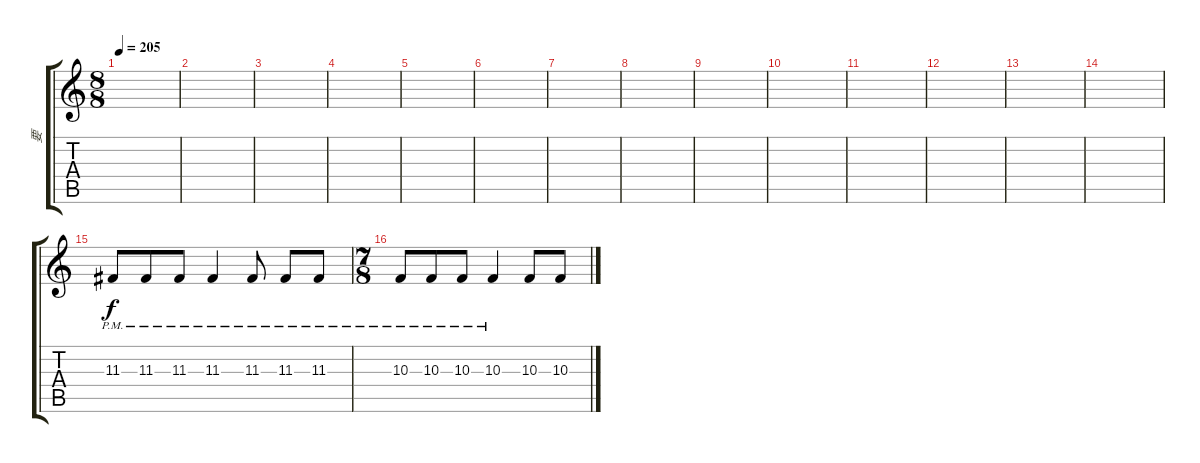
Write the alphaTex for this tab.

\track ("要" "要") {instrument trumpet}
\staff {score tabs}
\tuning (E4 B3 G3 D3 A2 E2) {hide}
\ts (8 8)
\tempo 205
\clef g2
\ks c
|
|
|
|
|
|
|
|
|
|
|
|
|
|
11.3{pm}.8 11.3{pm}.8 11.3{pm}.8 11.3{pm}.4 11.3{pm}.8 11.3{pm}.8 11.3{pm}.8 |
\ts (7 8)
10.3{pm}.8 10.3{pm}.8 10.3{pm}.8 10.3{pm}.4 10.3.8 10.3.8
